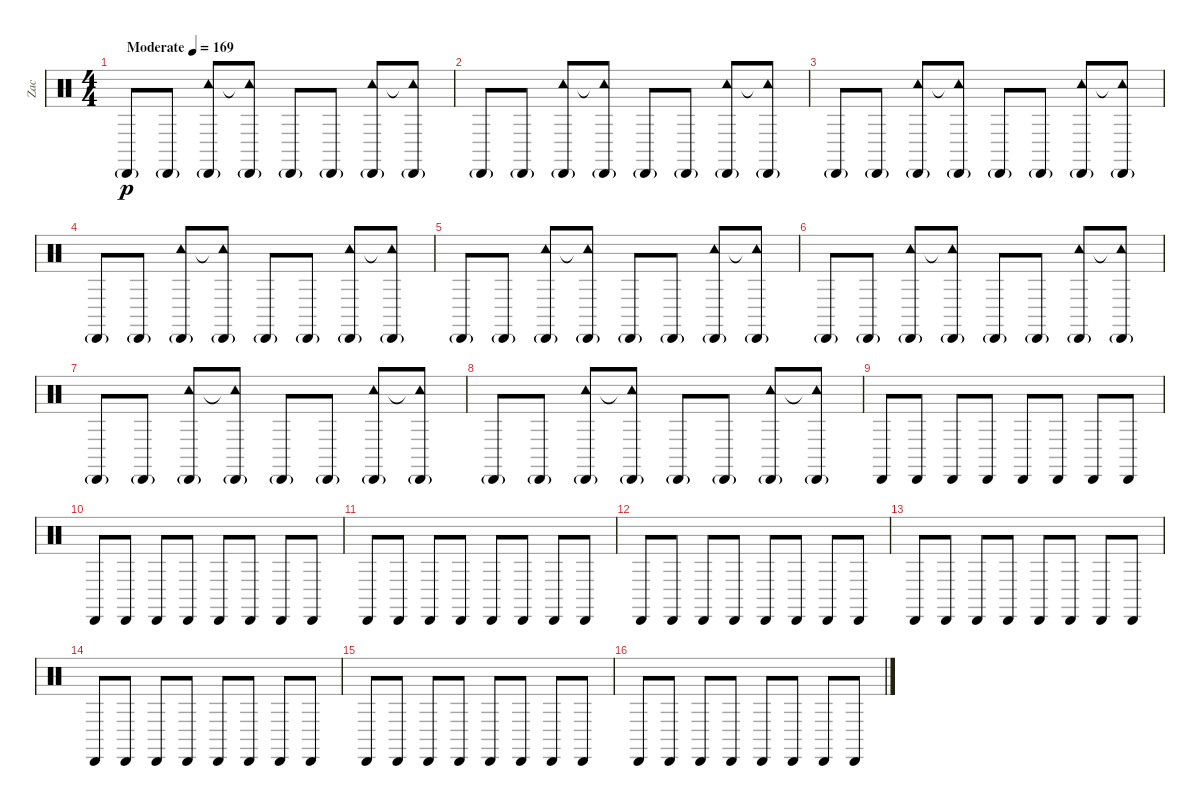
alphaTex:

\track ("Zac" "Zac") {instrument percussion}
\staff {score}
\articulation defaults
\ts (4 4)
\tempo (169 "Moderate")
\clef neutral
\ks c "Cabasa (hit)"{g}.8{dy p} "Cabasa (hit)"{g}.8
("Tambourine (hit)" "Cabasa (hit)"{g}).8 ("Tambourine (hit)"{t} "Cabasa (hit)"{g}).8 "Cabasa (hit)"{g}.8 "Cabasa (hit)"{g}.8 ("Tambourine (hit)" "Cabasa (hit)"{g}).8 ("Tambourine (hit)"{t} "Cabasa (hit)"{g}).8 |
"Cabasa (hit)"{g}.8 "Cabasa (hit)"{g}.8 ("Tambourine (hit)" "Cabasa (hit)"{g}).8 ("Tambourine (hit)"{t} "Cabasa (hit)"{g}).8 "Cabasa (hit)"{g}.8 "Cabasa (hit)"{g}.8 ("Tambourine (hit)" "Cabasa (hit)"{g}).8 ("Tambourine (hit)"{t} "Cabasa (hit)"{g}).8 |
"Cabasa (hit)"{g}.8 "Cabasa (hit)"{g}.8 ("Tambourine (hit)" "Cabasa (hit)"{g}).8 ("Tambourine (hit)"{t} "Cabasa (hit)"{g}).8 "Cabasa (hit)"{g}.8 "Cabasa (hit)"{g}.8 ("Tambourine (hit)" "Cabasa (hit)"{g}).8 ("Tambourine (hit)"{t} "Cabasa (hit)"{g}).8 |
"Cabasa (hit)"{g}.8 "Cabasa (hit)"{g}.8 ("Tambourine (hit)" "Cabasa (hit)"{g}).8 ("Tambourine (hit)"{t} "Cabasa (hit)"{g}).8 "Cabasa (hit)"{g}.8 "Cabasa (hit)"{g}.8 ("Tambourine (hit)" "Cabasa (hit)"{g}).8 ("Tambourine (hit)"{t} "Cabasa (hit)"{g}).8 |
"Cabasa (hit)"{g}.8 "Cabasa (hit)"{g}.8 ("Tambourine (hit)" "Cabasa (hit)"{g}).8 ("Tambourine (hit)"{t} "Cabasa (hit)"{g}).8 "Cabasa (hit)"{g}.8 "Cabasa (hit)"{g}.8 ("Tambourine (hit)" "Cabasa (hit)"{g}).8 ("Tambourine (hit)"{t} "Cabasa (hit)"{g}).8 |
"Cabasa (hit)"{g}.8 "Cabasa (hit)"{g}.8 ("Tambourine (hit)" "Cabasa (hit)"{g}).8 ("Tambourine (hit)"{t} "Cabasa (hit)"{g}).8 "Cabasa (hit)"{g}.8 "Cabasa (hit)"{g}.8 ("Tambourine (hit)" "Cabasa (hit)"{g}).8 ("Tambourine (hit)"{t} "Cabasa (hit)"{g}).8 |
"Cabasa (hit)"{g}.8 "Cabasa (hit)"{g}.8 ("Tambourine (hit)" "Cabasa (hit)"{g}).8 ("Tambourine (hit)"{t} "Cabasa (hit)"{g}).8 "Cabasa (hit)"{g}.8 "Cabasa (hit)"{g}.8 ("Tambourine (hit)" "Cabasa (hit)"{g}).8 ("Tambourine (hit)"{t} "Cabasa (hit)"{g}).8 |
"Cabasa (hit)"{g}.8 "Cabasa (hit)"{g}.8 ("Tambourine (hit)" "Cabasa (hit)"{g}).8 ("Tambourine (hit)"{t} "Cabasa (hit)"{g}).8 "Cabasa (hit)"{g}.8 "Cabasa (hit)"{g}.8 ("Tambourine (hit)" "Cabasa (hit)"{g}).8 ("Tambourine (hit)"{t} "Cabasa (hit)"{g}).8 |
"Cabasa (hit)".8 "Cabasa (hit)".8 "Cabasa (hit)".8 "Cabasa (hit)".8 "Cabasa (hit)".8 "Cabasa (hit)".8 "Cabasa (hit)".8 "Cabasa (hit)".8 |
"Cabasa (hit)".8 "Cabasa (hit)".8 "Cabasa (hit)".8 "Cabasa (hit)".8 "Cabasa (hit)".8 "Cabasa (hit)".8 "Cabasa (hit)".8 "Cabasa (hit)".8 |
"Cabasa (hit)".8 "Cabasa (hit)".8 "Cabasa (hit)".8 "Cabasa (hit)".8 "Cabasa (hit)".8 "Cabasa (hit)".8 "Cabasa (hit)".8 "Cabasa (hit)".8 |
"Cabasa (hit)".8 "Cabasa (hit)".8 "Cabasa (hit)".8 "Cabasa (hit)".8 "Cabasa (hit)".8 "Cabasa (hit)".8 "Cabasa (hit)".8 "Cabasa (hit)".8 |
"Cabasa (hit)".8 "Cabasa (hit)".8 "Cabasa (hit)".8 "Cabasa (hit)".8 "Cabasa (hit)".8 "Cabasa (hit)".8 "Cabasa (hit)".8 "Cabasa (hit)".8 |
"Cabasa (hit)".8 "Cabasa (hit)".8 "Cabasa (hit)".8 "Cabasa (hit)".8 "Cabasa (hit)".8 "Cabasa (hit)".8 "Cabasa (hit)".8 "Cabasa (hit)".8 |
"Cabasa (hit)".8 "Cabasa (hit)".8 "Cabasa (hit)".8 "Cabasa (hit)".8 "Cabasa (hit)".8 "Cabasa (hit)".8 "Cabasa (hit)".8 "Cabasa (hit)".8 |
"Cabasa (hit)".8 "Cabasa (hit)".8 "Cabasa (hit)".8 "Cabasa (hit)".8 "Cabasa (hit)".8 "Cabasa (hit)".8 "Cabasa (hit)".8 "Cabasa (hit)".8
